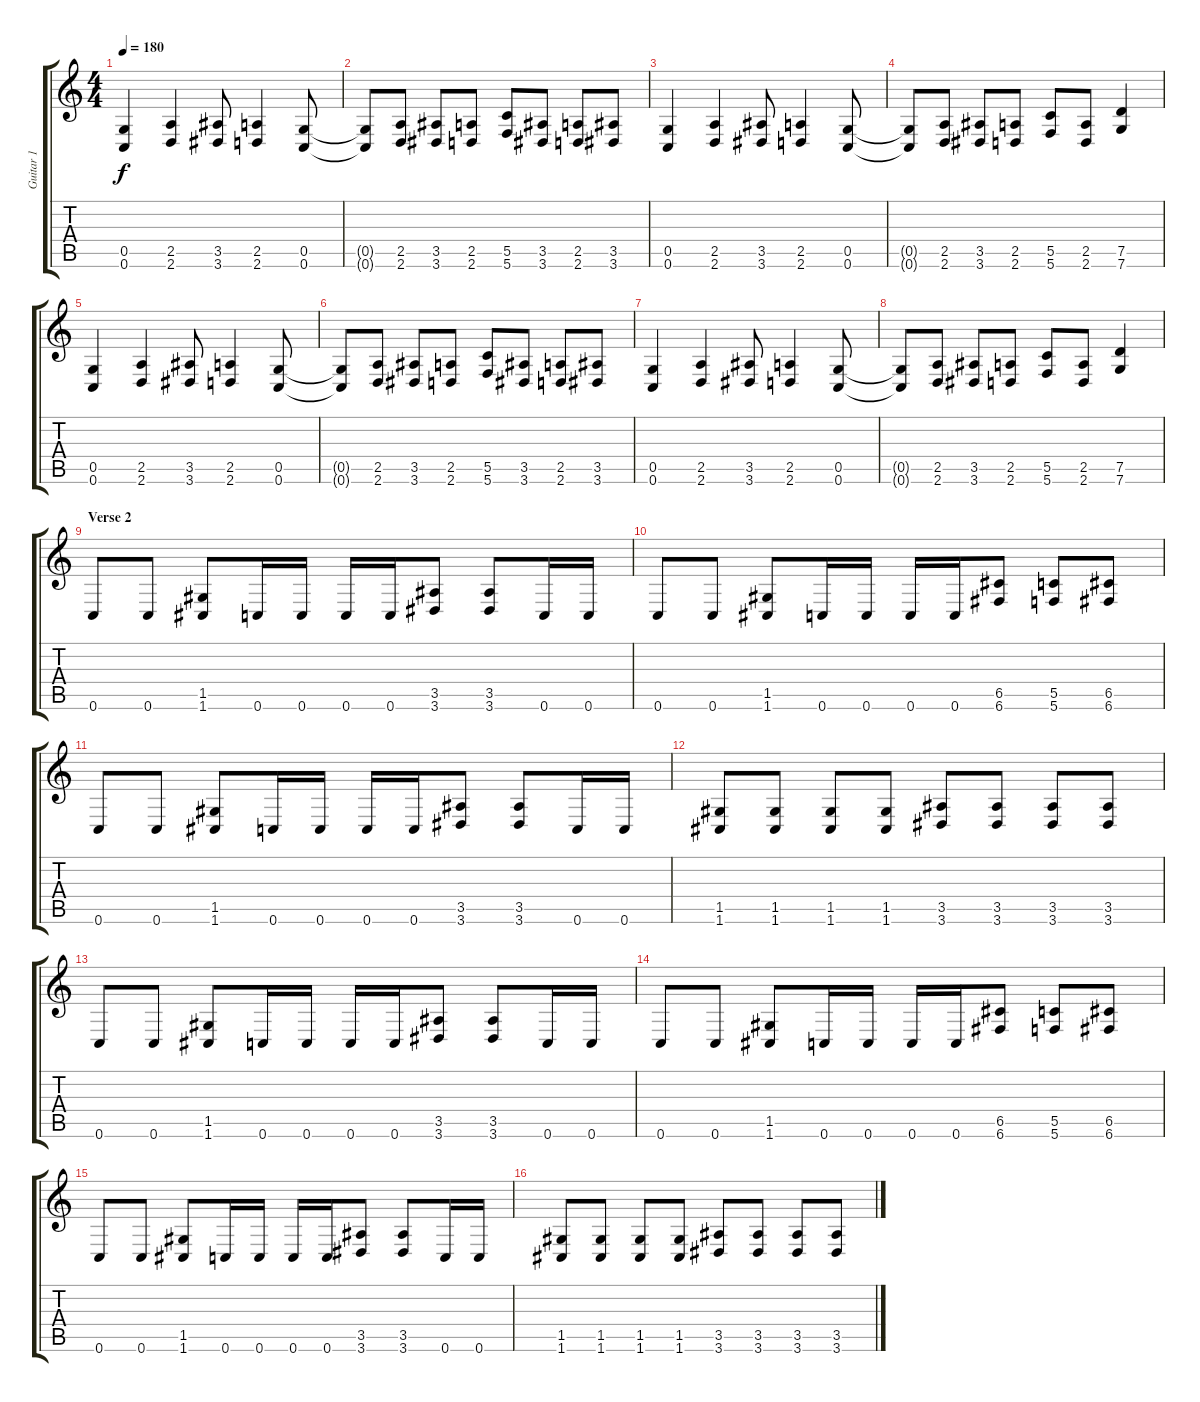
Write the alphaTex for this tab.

\track ("Guitar 1" "Guitar 1") {instrument distortionguitar}
\staff {score tabs}
\tuning (D4 A3 F3 C3 G2 C2) {hide}
\ts (4 4)
\tempo 180
\clef g2
\ks c
(0.5 0.6).4{dy f} (2.5 2.6).4 (3.5 3.6).8 (2.5 2.6).4 (0.5 0.6).8 |
(0.5{t} 0.6{t}).8 (2.5 2.6).8 (3.5 3.6).8 (2.5 2.6).8 (5.5 5.6).8 (3.5 3.6).8 (2.5 2.6).8 (3.5 3.6).8 |
(0.5 0.6).4 (2.5 2.6).4 (3.5 3.6).8 (2.5 2.6).4 (0.5 0.6).8 |
(0.5{t} 0.6{t}).8 (2.5 2.6).8 (3.5 3.6).8 (2.5 2.6).8 (5.5 5.6).8 (2.5 2.6).8 (7.5 7.6).4 |
(0.5 0.6).4 (2.5 2.6).4 (3.5 3.6).8 (2.5 2.6).4 (0.5 0.6).8 |
(0.5{t} 0.6{t}).8 (2.5 2.6).8 (3.5 3.6).8 (2.5 2.6).8 (5.5 5.6).8 (3.5 3.6).8 (2.5 2.6).8 (3.5 3.6).8 |
(0.5 0.6).4 (2.5 2.6).4 (3.5 3.6).8 (2.5 2.6).4 (0.5 0.6).8 |
(0.5{t} 0.6{t}).8 (2.5 2.6).8 (3.5 3.6).8 (2.5 2.6).8 (5.5 5.6).8 (2.5 2.6).8 (7.5 7.6).4 |
\section ("" "Verse 2")
0.6.8 0.6.8 (1.5 1.6).8 0.6.16 0.6.16 0.6.16 0.6.16 (3.5 3.6).8 (3.5 3.6).8 0.6.16 0.6.16 |
0.6.8 0.6.8 (1.5 1.6).8 0.6.16 0.6.16 0.6.16 0.6.16 (6.5 6.6).8 (5.5 5.6).8 (6.5 6.6).8 |
0.6.8 0.6.8 (1.5 1.6).8 0.6.16 0.6.16 0.6.16 0.6.16 (3.5 3.6).8 (3.5 3.6).8 0.6.16 0.6.16 |
(1.5 1.6).8 (1.5 1.6).8 (1.5 1.6).8 (1.5 1.6).8 (3.5 3.6).8 (3.5 3.6).8 (3.5 3.6).8 (3.5 3.6).8 |
0.6.8 0.6.8 (1.5 1.6).8 0.6.16 0.6.16 0.6.16 0.6.16 (3.5 3.6).8 (3.5 3.6).8 0.6.16 0.6.16 |
0.6.8 0.6.8 (1.5 1.6).8 0.6.16 0.6.16 0.6.16 0.6.16 (6.5 6.6).8 (5.5 5.6).8 (6.5 6.6).8 |
0.6.8 0.6.8 (1.5 1.6).8 0.6.16 0.6.16 0.6.16 0.6.16 (3.5 3.6).8 (3.5 3.6).8 0.6.16 0.6.16 |
(1.5 1.6).8 (1.5 1.6).8 (1.5 1.6).8 (1.5 1.6).8 (3.5 3.6).8 (3.5 3.6).8 (3.5 3.6).8 (3.5 3.6).8
